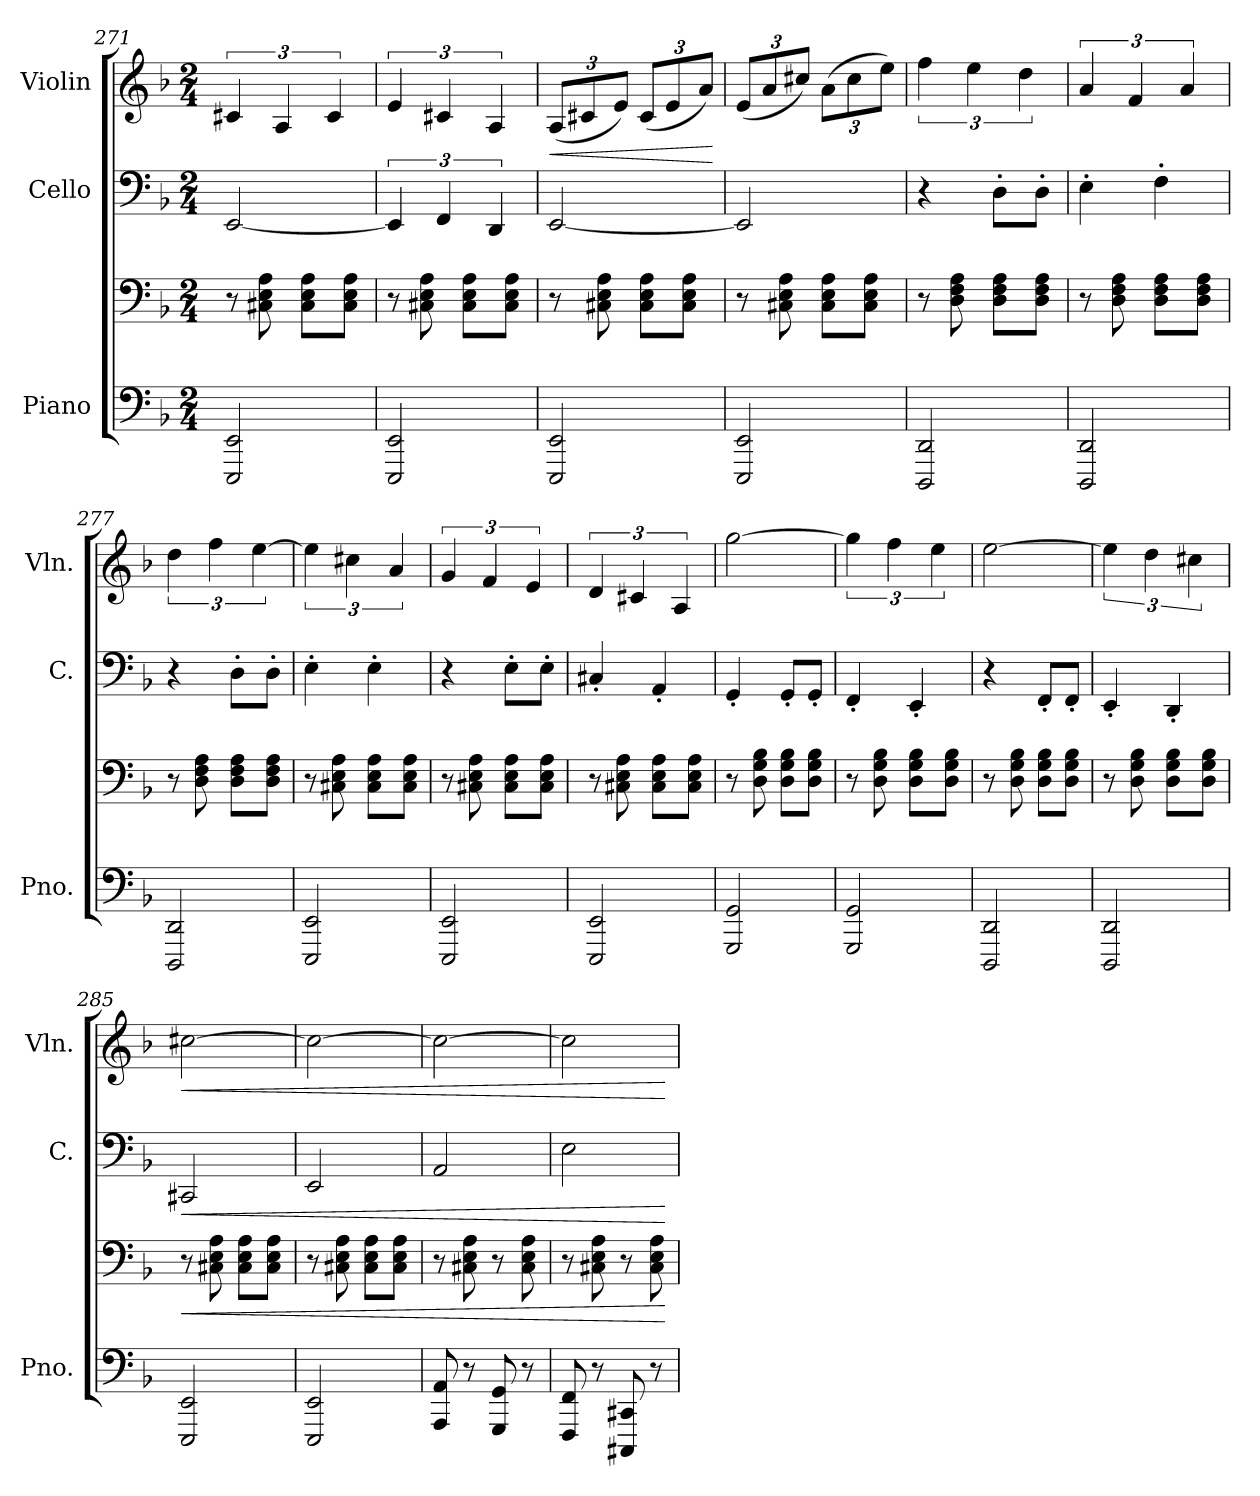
**kern	**kern	**dynam	**kern	**dynam	**kern	**dynam
*part3	*part3	*part3	*part2	*part2	*part1	*part1
*staff4	*staff3	*staff3/4	*staff2	*staff2	*staff1	*staff1
*I"Piano	*	*	*I"Cello	*	*I"Violin	*
*I'Pno.	*	*	*I'C.	*	*I'Vln.	*
*clefF4	*clefF4	*	*clefF4	*	*clefG2	*
*k[b-]	*k[b-]	*	*k[b-]	*	*k[b-]	*
*M2/4	*M2/4	*	*M2/4	*	*M2/4	*
=271	=271	=271	=271	=271	=271	=271
2EEE/ 2EE/	8r	.	[2EE/	.	6c#X/	.
.	8C#X\ 8E\ 8A\	.	.	.	.	.
.	.	.	.	.	6A/	.
.	8C#\ 8E\ 8A\L	.	.	.	.	.
.	.	.	.	.	6c#/	.
.	8C#\ 8E\ 8A\J	.	.	.	.	.
=272	=272	=272	=272	=272	=272	=272
2EEE/ 2EE/	8r	.	6EE/]	.	6e/	.
.	8C#X\ 8E\ 8A\	.	.	.	.	.
.	.	.	6FF/	.	6c#X/	.
.	8C#\ 8E\ 8A\L	.	.	.	.	.
.	.	.	6DD/	.	6A/	.
.	8C#\ 8E\ 8A\J	.	.	.	.	.
=273	=273	=273	=273	=273	=273	=273
*	*	*	*	*	*Xbrackettup	*
!	!	!	!	!	!	!LO:HP:b
2EEE/ 2EE/	8r	.	[2EE/	.	(<12A/L	<
.	.	.	.	.	12c#X/	.
.	8C#X\ 8E\ 8A\	.	.	.	.	.
.	.	.	.	.	12e/J)	.
.	8C#\ 8E\ 8A\L	.	.	.	(<12c#/L	.
.	.	.	.	.	12e/	.
.	8C#\ 8E\ 8A\J	.	.	.	.	.
.	.	.	.	.	12a/J)	.
.	.	.	.	.	.	[
!!LO:LB:g=z
=274	=274	=274	=274	=274	=274	=274
2EEE/ 2EE/	8r	.	2EE/]	.	(<12e/L	.
.	.	.	.	.	12a/	.
.	8C#X\ 8E\ 8A\	.	.	.	.	.
.	.	.	.	.	12cc#X/J)	.
.	8C#\ 8E\ 8A\L	.	.	.	(>12a\L	.
.	.	.	.	.	12cc#\	.
.	8C#\ 8E\ 8A\J	.	.	.	.	.
.	.	.	.	.	12ee\J)	.
=275	=275	=275	=275	=275	=275	=275
*	*	*	*	*	*brackettup	*
2DDD/ 2DD/	8r	.	4r	.	6ff\	.
.	8D\ 8F\ 8A\	.	.	.	.	.
.	.	.	.	.	6ee\	.
.	8D\ 8F\ 8A\L	.	8D'\L	.	.	.
.	.	.	.	.	6dd\	.
.	8D\ 8F\ 8A\J	.	8D'\J	.	.	.
=276	=276	=276	=276	=276	=276	=276
2DDD/ 2DD/	8r	.	4E'\	.	6a/	.
.	8D\ 8F\ 8A\	.	.	.	.	.
.	.	.	.	.	6f/	.
.	8D\ 8F\ 8A\L	.	4F'\	.	.	.
.	.	.	.	.	6a/	.
.	8D\ 8F\ 8A\J	.	.	.	.	.
=277	=277	=277	=277	=277	=277	=277
2DDD/ 2DD/	8r	.	4r	.	6dd\	.
.	8D\ 8F\ 8A\	.	.	.	.	.
.	.	.	.	.	6ff\	.
.	8D\ 8F\ 8A\L	.	8D'\L	.	.	.
.	.	.	.	.	[6ee\	.
.	8D\ 8F\ 8A\J	.	8D'\J	.	.	.
=278	=278	=278	=278	=278	=278	=278
2EEE/ 2EE/	8r	.	4E'\	.	6ee\]	.
.	8C#X\ 8E\ 8A\	.	.	.	.	.
.	.	.	.	.	6cc#X\	.
.	8C#\ 8E\ 8A\L	.	4E'\	.	.	.
.	.	.	.	.	6a/	.
.	8C#\ 8E\ 8A\J	.	.	.	.	.
=279	=279	=279	=279	=279	=279	=279
2EEE/ 2EE/	8r	.	4r	.	6g/	.
.	8C#X\ 8E\ 8A\	.	.	.	.	.
.	.	.	.	.	6f/	.
.	8C#\ 8E\ 8A\L	.	8E'\L	.	.	.
.	.	.	.	.	6e/	.
.	8C#\ 8E\ 8A\J	.	8E'\J	.	.	.
=280	=280	=280	=280	=280	=280	=280
2EEE/ 2EE/	8r	.	4C#X'/	.	6d/	.
.	8C#X\ 8E\ 8A\	.	.	.	.	.
.	.	.	.	.	6c#X/	.
.	8C#\ 8E\ 8A\L	.	4AA'/	.	.	.
.	.	.	.	.	6A/	.
.	8C#\ 8E\ 8A\J	.	.	.	.	.
=281	=281	=281	=281	=281	=281	=281
2GGG/ 2GG/	8r	.	4GG'/	.	[2gg\	.
.	8D\ 8G\ 8B-\	.	.	.	.	.
.	8D\ 8G\ 8B-\L	.	8GG'/L	.	.	.
.	8D\ 8G\ 8B-\J	.	8GG'/J	.	.	.
=282	=282	=282	=282	=282	=282	=282
2GGG/ 2GG/	8r	.	4FF'/	.	6gg\]	.
.	8D\ 8G\ 8B-\	.	.	.	.	.
.	.	.	.	.	6ff\	.
.	8D\ 8G\ 8B-\L	.	4EE'/	.	.	.
.	.	.	.	.	6ee\	.
.	8D\ 8G\ 8B-\J	.	.	.	.	.
=283	=283	=283	=283	=283	=283	=283
2DDD/ 2DD/	8r	.	4r	.	[2ee\	.
.	8D\ 8G\ 8B-\	.	.	.	.	.
.	8D\ 8G\ 8B-\L	.	8FF'/L	.	.	.
.	8D\ 8G\ 8B-\J	.	8FF'/J	.	.	.
!!LO:PB:g=z
=284	=284	=284	=284	=284	=284	=284
2DDD/ 2DD/	8r	.	4EE'/	.	6ee\]	.
.	8D\ 8G\ 8B-\	.	.	.	.	.
.	.	.	.	.	6dd\	.
.	8D\ 8G\ 8B-\L	.	4DD'/	.	.	.
.	.	.	.	.	6cc#X\	.
.	8D\ 8G\ 8B-\J	.	.	.	.	.
=285	=285	=285	=285	=285	=285	=285
!	!	!LO:HP:b	!	!LO:HP:b	!	!LO:HP:b
2EEE/ 2EE/	8r	<	2CC#X/	<	[2cc#X\	<
.	8C#X\ 8E\ 8A\	.	.	.	.	.
.	8C#\ 8E\ 8A\L	.	.	.	.	.
.	8C#\ 8E\ 8A\J	.	.	.	.	.
=286	=286	=286	=286	=286	=286	=286
2EEE/ 2EE/	8r	.	2EE/	.	2cc#\_	.
.	8C#X\ 8E\ 8A\	.	.	.	.	.
.	8C#\ 8E\ 8A\L	.	.	.	.	.
.	8C#\ 8E\ 8A\J	.	.	.	.	.
=287	=287	=287	=287	=287	=287	=287
8AAA/ 8AA/	8r	.	2AA/	.	2cc#\_	.
8r	8C#X\ 8E\ 8A\	.	.	.	.	.
8GGG/ 8GG/	8r	.	.	.	.	.
8r	8C#\ 8E\ 8A\	.	.	.	.	.
=288	=288	=288	=288	=288	=288	=288
8FFF/ 8FF/	8r	.	2E\	.	2cc#\]	.
8r	8C#X\ 8E\ 8A\	.	.	.	.	.
8CCC#X/ 8CC#X/	8r	.	.	.	.	.
8r	8C#\ 8E\ 8A\	.	.	.	.	.
.	.	[	.	[	.	[
=	=	=	=	=	=	=
*-	*-	*-	*-	*-	*-	*-
